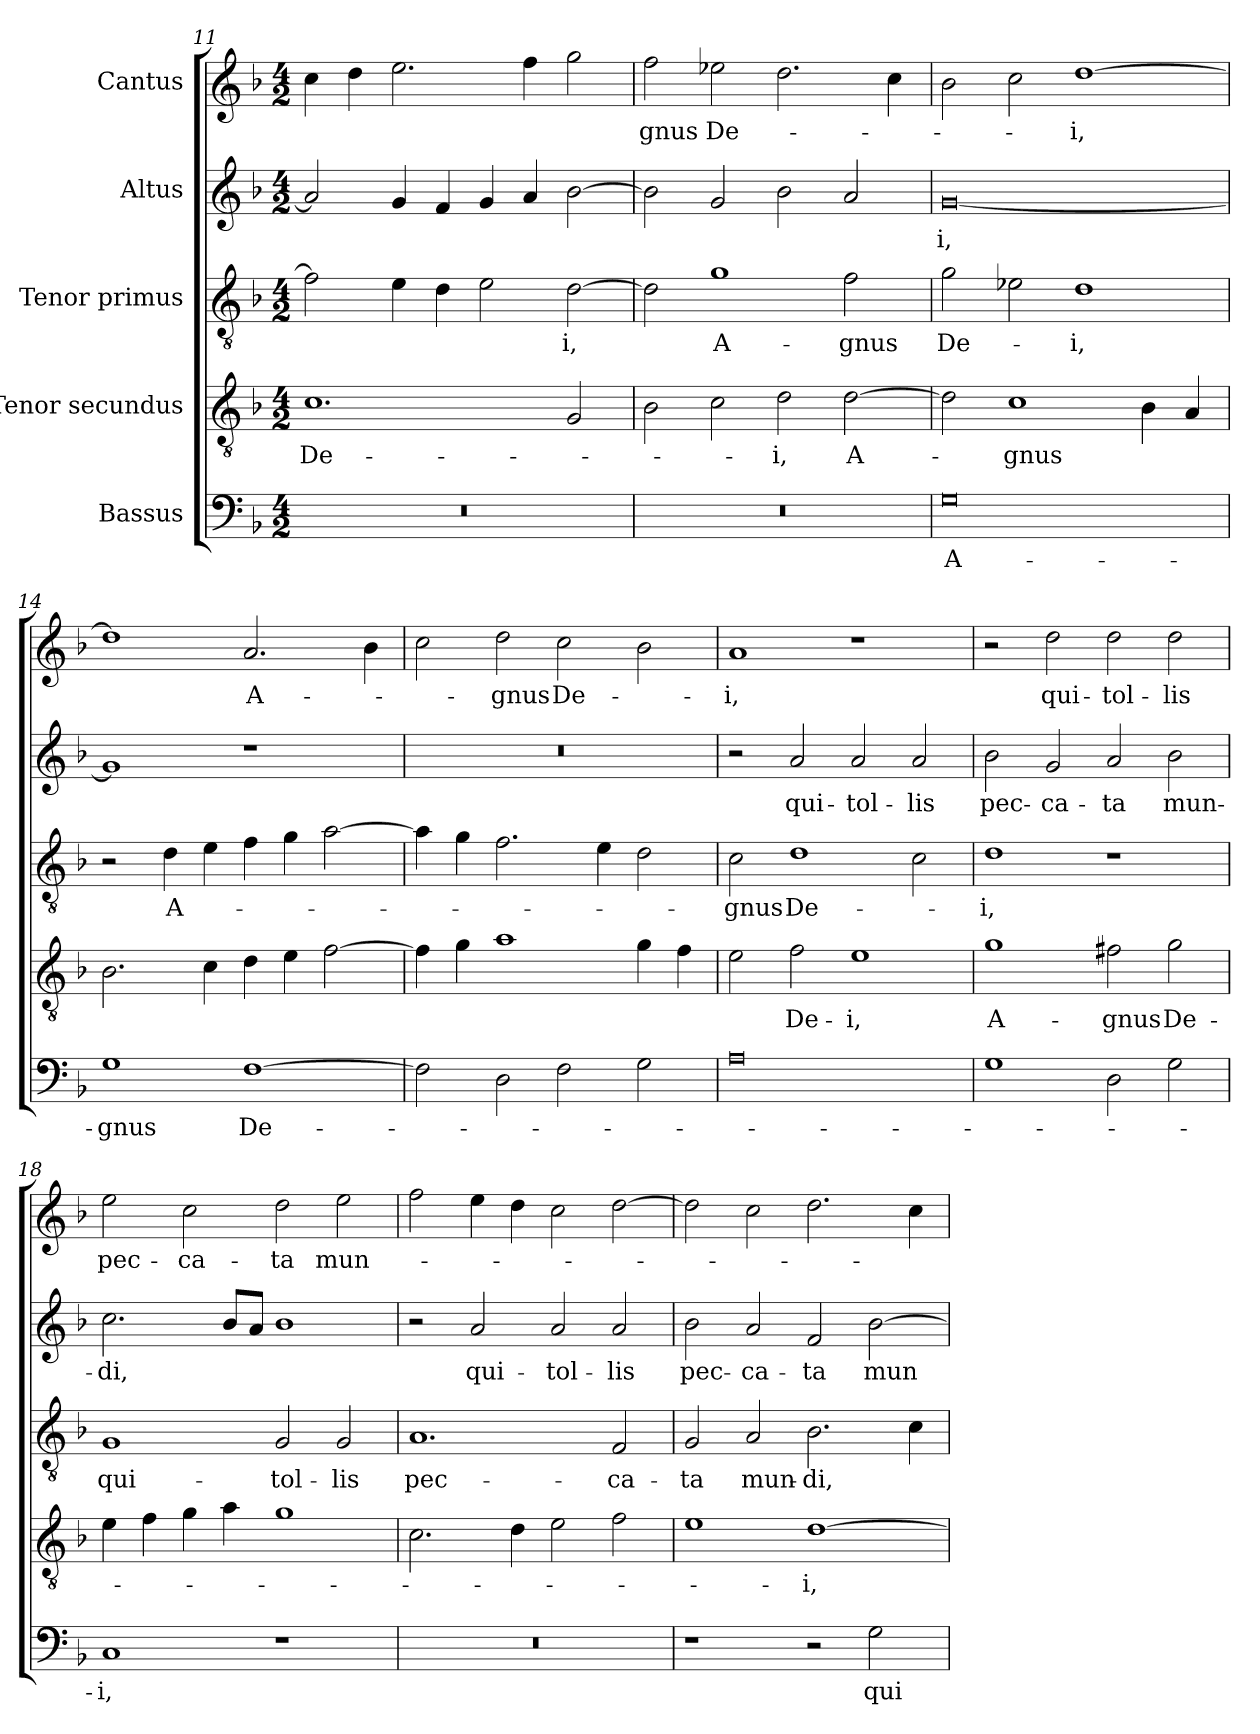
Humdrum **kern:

**kern	**text	**kern	**text	**kern	**text	**kern	**text	**kern	**text
*part5	*part5	*part4	*part4	*part3	*part3	*part2	*part2	*part1	*part1
*staff5	*staff5	*staff4	*staff4	*staff3	*staff3	*staff2	*staff2	*staff1	*staff1
*I"Bassus	*	*I"Tenor secundus	*	*I"Tenor primus	*	*I"Altus	*	*I"Cantus	*
*clefF4	*	*clefGv2	*	*clefGv2	*	*clefG2	*	*clefG2	*
*k[b-]	*	*k[b-]	*	*k[b-]	*	*k[b-]	*	*k[b-]	*
*M4/2	*	*M4/2	*	*M4/2	*	*M4/2	*	*M4/2	*
=11	=11	=11	=11	=11	=11	=11	=11	=11	=11
0r	.	1.c\	De-	2f\]	.	2a/]	.	4cc\	.
.	.	.	.	.	.	.	.	4dd\	.
.	.	.	.	4e\	.	4g/	.	2.ee\	.
.	.	.	.	4d\	.	4f/	.	.	.
.	.	.	.	2e\	.	4g/	.	.	.
.	.	.	.	.	.	4a/	.	4ff\	.
.	.	2G/	.	[2d\	-i,	[2b-\	.	2gg\	.
=12	=12	=12	=12	=12	=12	=12	=12	=12	=12
0r	.	2B-\	.	2d\]	.	2b-\]	.	2ff\	-gnus
.	.	2c\	.	1g\	A-	2g/	.	2ee-X\	De-
.	.	2d\	-i,	.	.	2b-\	.	2.dd\	.
.	.	[2d\	A-	2f\	-gnus	2a/	.	.	.
.	.	.	.	.	.	.	.	4cc\	.
=13	=13	=13	=13	=13	=13	=13	=13	=13	=13
0G\	A-	2d\]	.	2g\	De-	[0g/	-i,	2b-\	.
.	.	1c\	-gnus	2e-X\	.	.	.	2cc\	.
.	.	.	.	1d\	-i,	.	.	[1dd\	-i,
.	.	4B-\	.	.	.	.	.	.	.
.	.	4A/	.	.	.	.	.	.	.
=14	=14	=14	=14	=14	=14	=14	=14	=14	=14
1G\	-gnus	2.B-\	.	2r	.	1g/]	.	1dd\]	.
.	.	.	.	4d\	A-	.	.	.	.
.	.	4c\	.	4e\	.	.	.	.	.
[1F\	De-	4d\	.	4f\	.	1r	.	2.a/	A-
.	.	4e\	.	4g\	.	.	.	.	.
.	.	[2f\	.	[2a\	.	.	.	.	.
.	.	.	.	.	.	.	.	4b-\	.
=15	=15	=15	=15	=15	=15	=15	=15	=15	=15
2F\]	.	4f\]	.	4a\]	.	0r	.	2cc\	.
.	.	4g\	.	4g\	.	.	.	.	.
2D\	.	1a\	.	2.f\	.	.	.	2dd\	-gnus
2F\	.	.	.	.	.	.	.	2cc\	De-
.	.	.	.	4e\	.	.	.	.	.
2G\	.	4g\	.	2d\	.	.	.	2b-\	.
.	.	4f\	.	.	.	.	.	.	.
=16	=16	=16	=16	=16	=16	=16	=16	=16	=16
0A\	.	2e\	.	2c\	-gnus	2r	.	1a/	-i,
.	.	2f\	De-	1d\	De-	2a/	qui-	.	.
.	.	1e\	-i,	.	.	2a/	tol-	1r	.
.	.	.	.	2c\	.	2a/	-lis	.	.
=17	=17	=17	=17	=17	=17	=17	=17	=17	=17
1G\	.	1g\	A-	1d\	-i,	2b-\	pec-	2r	.
.	.	.	.	.	.	2g/	-ca-	2dd\	qui-
2D\	.	2f#X\	-gnus	1r	.	2a/	-ta	2dd\	tol-
2G\	.	2g\	De-	.	.	2b-\	mun-	2dd\	-lis
=18	=18	=18	=18	=18	=18	=18	=18	=18	=18
1C/	-i,	4e\	.	1G/	qui-	2.cc\	-di,	2ee\	pec-
.	.	4f\	.	.	.	.	.	.	.
.	.	4g\	.	.	.	.	.	2cc\	-ca-
.	.	4a\	.	.	.	8b-/L	.	.	.
.	.	.	.	.	.	8a/J	.	.	.
1r	.	1g\	.	2G/	tol-	1b-\	.	2dd\	-ta
.	.	.	.	2G/	-lis	.	.	2ee\	mun-
=19	=19	=19	=19	=19	=19	=19	=19	=19	=19
0r	.	2.c\	.	1.A/	pec-	2r	.	2ff\	.
.	.	.	.	.	.	2a/	qui-	4ee\	.
.	.	4d\	.	.	.	.	.	4dd\	.
.	.	2e\	.	.	.	2a/	tol-	2cc\	.
.	.	2f\	.	2F/	-ca-	2a/	-lis	[2dd\	.
=20	=20	=20	=20	=20	=20	=20	=20	=20	=20
1r	.	1e\	.	2G/	-ta	2b-\	pec-	2dd\]	.
.	.	.	.	2A/	mun-	2a/	-ca-	2cc\	.
2r	.	[1d\	-i,	2.B-\	-di,	2f/	-ta	2.dd\	.
2G\	qui-	.	.	.	.	[2b-\	mun-	.	.
.	.	.	.	4c\	.	.	.	4cc\	.
=	=	=	=	=	=	=	=	=	=
*-	*-	*-	*-	*-	*-	*-	*-	*-	*-
